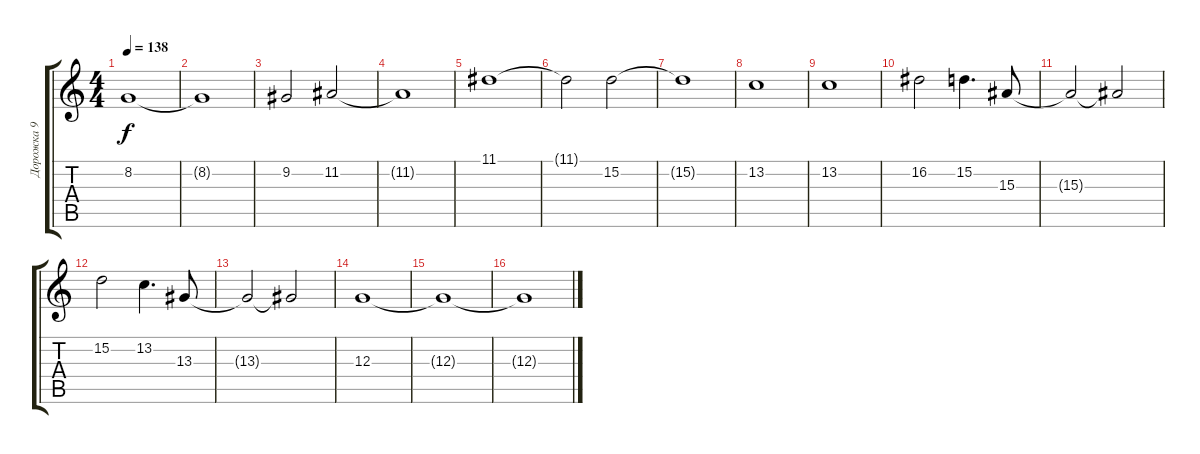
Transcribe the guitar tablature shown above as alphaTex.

\track ("Дорожка 9" "Дорожка 9") {instrument stringensemble1}
\staff {score tabs}
\tuning (E4 B3 G3 D3 A2 E2) {hide}
\ts (4 4)
\tempo 138
\clef g2
\ks c
8.2.1{dy f} |
8.2{t}.1 |
9.2.2 11.2.2 |
11.2{t}.1 |
11.1.1 |
11.1{t}.2 15.2.2 |
15.2{t}.1 |
13.2.1 |
13.2.1 |
16.2.2 15.2.4{d} 15.3.8 |
15.3{t}.2 15.3{t}.2 |
15.2.2 13.2.4{d} 13.3.8 |
13.3{t}.2 13.3{t}.2 |
12.3.1 |
12.3{t}.1 |
12.3{t}.1
